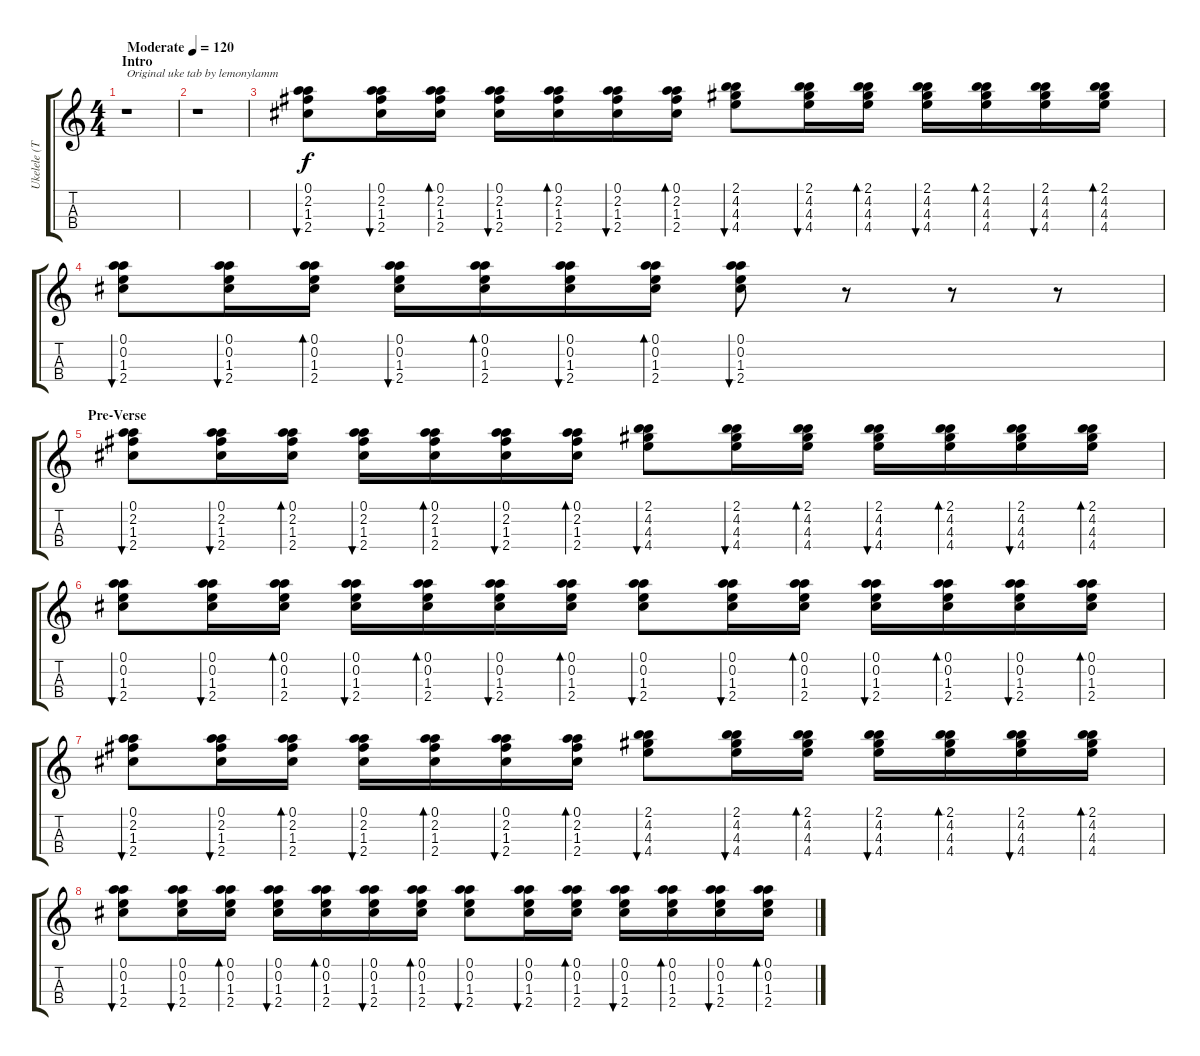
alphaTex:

\track ("Ukelele (Tyler Joseph)" "Ukelele (T") {instrument acousticguitarnylon}
\staff {score tabs}
\tuning (A4 E4 C4 G4) {hide}
\ts (4 4)
\section ("" "Intro")
\tempo (120 "Moderate")
\clef g2
\ks c
r.1{txt "Original uke tab by lemonylamm" dy f instrument acousticguitarnylon} |
r.1 |
(0.1 2.2 1.3 2.4).8{bu 240} (0.1 2.2 1.3 2.4).16{bu 240} (0.1 2.2 1.3 2.4).16{bd 240} (0.1 2.2 1.3 2.4).16{bu 240} (0.1 2.2 1.3 2.4).16{bd 240} (0.1 2.2 1.3 2.4).16{bu 240} (0.1 2.2 1.3 2.4).16{bd 240} (2.1 4.2 4.3 4.4).8{bu 240} (2.1 4.2 4.3 4.4).16{bu 240} (2.1 4.2 4.3 4.4).16{bd 240} (2.1 4.2 4.3 4.4).16{bu 240} (2.1 4.2 4.3 4.4).16{bd 240} (2.1 4.2 4.3 4.4).16{bu 240} (2.1 4.2 4.3 4.4).16{bd 240} |
(0.1 0.2 1.3 2.4).8{bu 240} (0.1 0.2 1.3 2.4).16{bu 240} (0.1 0.2 1.3 2.4).16{bd 240} (0.1 0.2 1.3 2.4).16{bu 240} (0.1 0.2 1.3 2.4).16{bd 240} (0.1 0.2 1.3 2.4).16{bu 240} (0.1 0.2 1.3 2.4).16{bd 240} (0.1 0.2 1.3 2.4).8{bu 240} r.8 r.8 r.8 |
\section ("" "Pre-Verse")
(0.1 2.2 1.3 2.4).8{bu 240} (0.1 2.2 1.3 2.4).16{bu 240} (0.1 2.2 1.3 2.4).16{bd 240} (0.1 2.2 1.3 2.4).16{bu 240} (0.1 2.2 1.3 2.4).16{bd 240} (0.1 2.2 1.3 2.4).16{bu 240} (0.1 2.2 1.3 2.4).16{bd 240} (2.1 4.2 4.3 4.4).8{bu 240} (2.1 4.2 4.3 4.4).16{bu 240} (2.1 4.2 4.3 4.4).16{bd 240} (2.1 4.2 4.3 4.4).16{bu 240} (2.1 4.2 4.3 4.4).16{bd 240} (2.1 4.2 4.3 4.4).16{bu 240} (2.1 4.2 4.3 4.4).16{bd 240} |
(0.1 0.2 1.3 2.4).8{bu 240} (0.1 0.2 1.3 2.4).16{bu 240} (0.1 0.2 1.3 2.4).16{bd 240} (0.1 0.2 1.3 2.4).16{bu 240} (0.1 0.2 1.3 2.4).16{bd 240} (0.1 0.2 1.3 2.4).16{bu 240} (0.1 0.2 1.3 2.4).16{bd 240} (0.1 0.2 1.3 2.4).8{bu 240} (0.1 0.2 1.3 2.4).16{bu 240} (0.1 0.2 1.3 2.4).16{bd 240} (0.1 0.2 1.3 2.4).16{bu 240} (0.1 0.2 1.3 2.4).16{bd 240} (0.1 0.2 1.3 2.4).16{bu 240} (0.1 0.2 1.3 2.4).16{bd 240} |
(0.1 2.2 1.3 2.4).8{bu 240} (0.1 2.2 1.3 2.4).16{bu 240} (0.1 2.2 1.3 2.4).16{bd 240} (0.1 2.2 1.3 2.4).16{bu 240} (0.1 2.2 1.3 2.4).16{bd 240} (0.1 2.2 1.3 2.4).16{bu 240} (0.1 2.2 1.3 2.4).16{bd 240} (2.1 4.2 4.3 4.4).8{bu 240} (2.1 4.2 4.3 4.4).16{bu 240} (2.1 4.2 4.3 4.4).16{bd 240} (2.1 4.2 4.3 4.4).16{bu 240} (2.1 4.2 4.3 4.4).16{bd 240} (2.1 4.2 4.3 4.4).16{bu 240} (2.1 4.2 4.3 4.4).16{bd 240} |
(0.1 0.2 1.3 2.4).8{bu 240} (0.1 0.2 1.3 2.4).16{bu 240} (0.1 0.2 1.3 2.4).16{bd 240} (0.1 0.2 1.3 2.4).16{bu 240} (0.1 0.2 1.3 2.4).16{bd 240} (0.1 0.2 1.3 2.4).16{bu 240} (0.1 0.2 1.3 2.4).16{bd 240} (0.1 0.2 1.3 2.4).8{bu 240} (0.1 0.2 1.3 2.4).16{bu 240} (0.1 0.2 1.3 2.4).16{bd 240} (0.1 0.2 1.3 2.4).16{bu 240} (0.1 0.2 1.3 2.4).16{bd 240} (0.1 0.2 1.3 2.4).16{bu 240} (0.1 0.2 1.3 2.4).16{bd 240}
